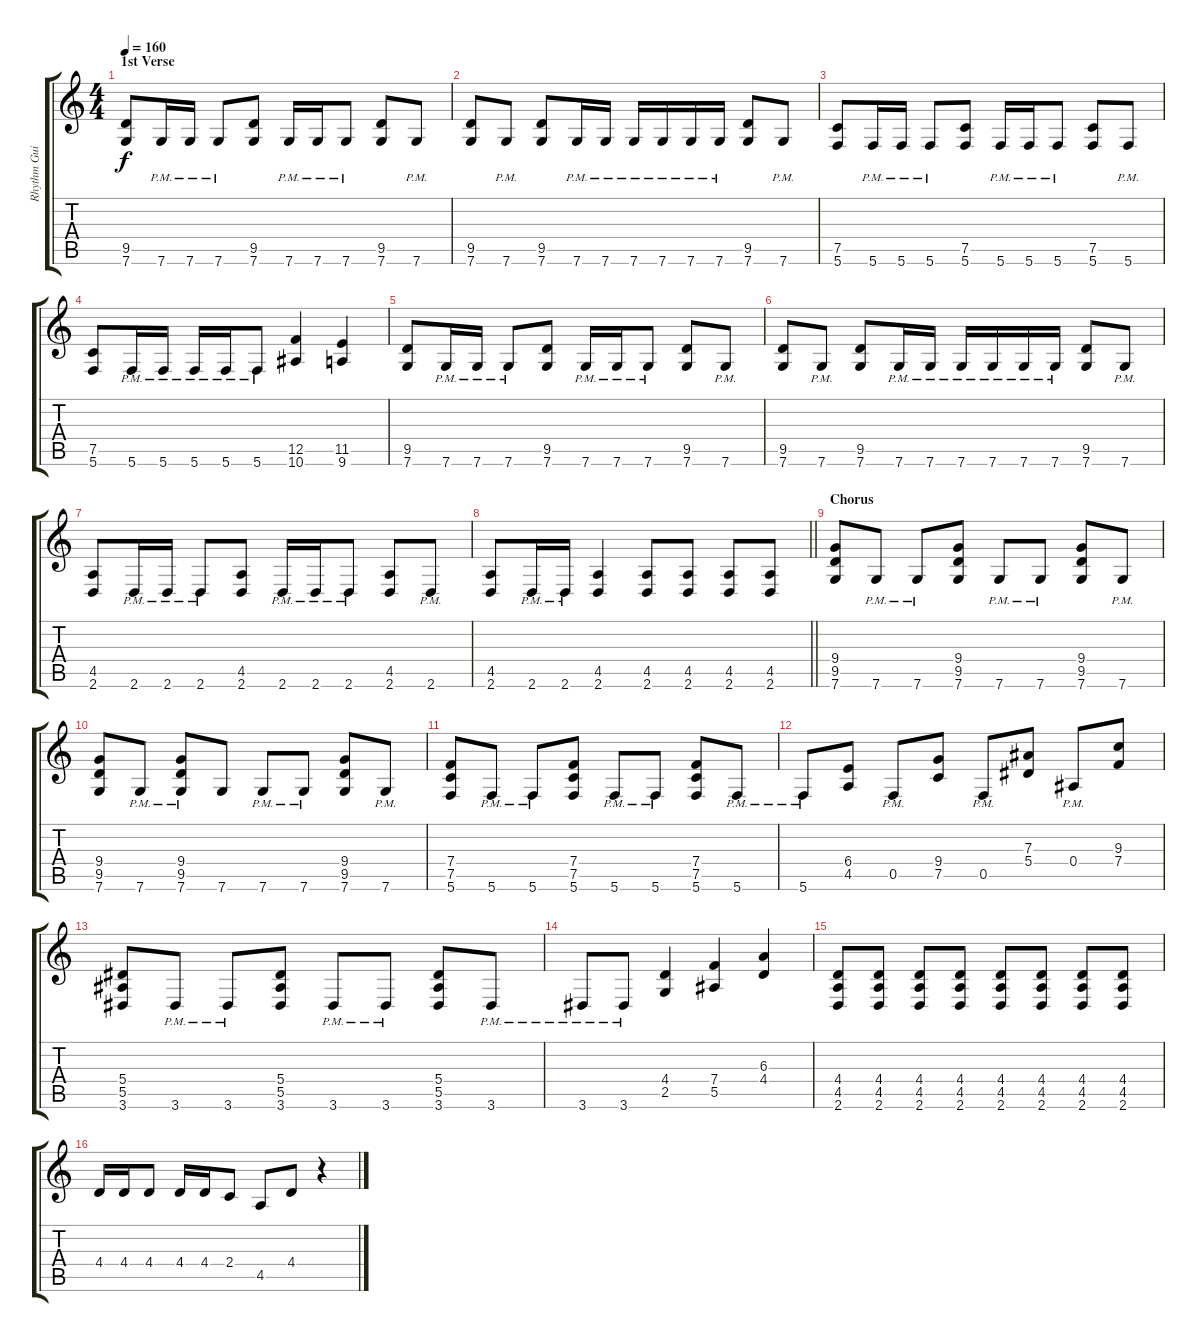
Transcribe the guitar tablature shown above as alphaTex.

\track ("Rhythm Guitar" "Rhythm Gui") {instrument distortionguitar}
\staff {score tabs}
\tuning (C4 G3 Eb3 Bb2 F2 C2) {hide}
\ts (4 4)
\section ("" "1st Verse")
\tempo 160
\clef g2
\ks c
(9.5 7.6).8{dy f} 7.6{pm}.16 7.6{pm}.16 7.6{pm}.8 (9.5 7.6).8 7.6{pm}.16 7.6{pm}.16 7.6{pm}.8 (9.5 7.6).8 7.6{pm}.8 |
(9.5 7.6).8 7.6{pm}.8 (9.5 7.6).8 7.6{pm}.16 7.6{pm}.16 7.6{pm}.16 7.6{pm}.16 7.6{pm}.16 7.6{pm}.16 (9.5 7.6).8 7.6{pm}.8 |
(7.5 5.6).8 5.6{pm}.16 5.6{pm}.16 5.6{pm}.8 (7.5 5.6).8 5.6{pm}.16 5.6{pm}.16 5.6{pm}.8 (7.5 5.6).8 5.6{pm}.8 |
(7.5 5.6).8 5.6{pm}.16 5.6{pm}.16 5.6{pm}.16 5.6{pm}.16 5.6{pm}.8 (12.5 10.6).4 (11.5 9.6).4 |
(9.5 7.6).8 7.6{pm}.16 7.6{pm}.16 7.6{pm}.8 (9.5 7.6).8 7.6{pm}.16 7.6{pm}.16 7.6{pm}.8 (9.5 7.6).8 7.6{pm}.8 |
(9.5 7.6).8 7.6{pm}.8 (9.5 7.6).8 7.6{pm}.16 7.6{pm}.16 7.6{pm}.16 7.6{pm}.16 7.6{pm}.16 7.6{pm}.16 (9.5 7.6).8 7.6{pm}.8 |
(4.5 2.6).8 2.6{pm}.16 2.6{pm}.16 2.6{pm}.8 (4.5 2.6).8 2.6{pm}.16 2.6{pm}.16 2.6{pm}.8 (4.5 2.6).8 2.6{pm}.8 |
\barLineRight lightlight
(4.5 2.6).8 2.6{pm}.16 2.6{pm}.16 (4.5 2.6).4 (4.5 2.6).8 (4.5 2.6).8 (4.5 2.6).8 (4.5 2.6).8 |
\section ("" "Chorus")
(9.4 9.5 7.6).8 7.6{pm}.8 7.6{pm}.8 (9.4 9.5 7.6).8 7.6{pm}.8 7.6{pm}.8 (9.4 9.5 7.6).8 7.6{pm}.8 |
(9.4 9.5 7.6).8 7.6{pm}.8 (9.4 9.5 7.6{pm}).8 7.6.8 7.6{pm}.8 7.6{pm}.8 (9.4 9.5 7.6).8 7.6{pm}.8 |
(7.4 7.5 5.6).8 5.6{pm}.8 5.6{pm}.8 (7.4 7.5 5.6).8 5.6{pm}.8 5.6{pm}.8 (7.4 7.5 5.6).8 5.6{pm}.8 |
5.6{pm}.8 (6.4 4.5).8 0.5{pm}.8 (9.4 7.5).8 0.5{pm}.8 (7.3 5.4).8 0.4{pm}.8 (9.3 7.4).8 |
(5.4 5.5 3.6).8 3.6{pm}.8 3.6{pm}.8 (5.4 5.5 3.6).8 3.6{pm}.8 3.6{pm}.8 (5.4 5.5 3.6).8 3.6{pm}.8 |
3.6{pm}.8 3.6{pm}.8 (4.4 2.5).4 (7.4 5.5).4 (6.3 4.4).4 |
(4.4 4.5 2.6).8 (4.4 4.5 2.6).8 (4.4 4.5 2.6).8 (4.4 4.5 2.6).8 (4.4 4.5 2.6).8 (4.4 4.5 2.6).8 (4.4 4.5 2.6).8 (4.4 4.5 2.6).8 |
4.4.16 4.4.16 4.4.8 4.4.16 4.4.16 2.4.8 4.5.8 4.4.8 r.4
